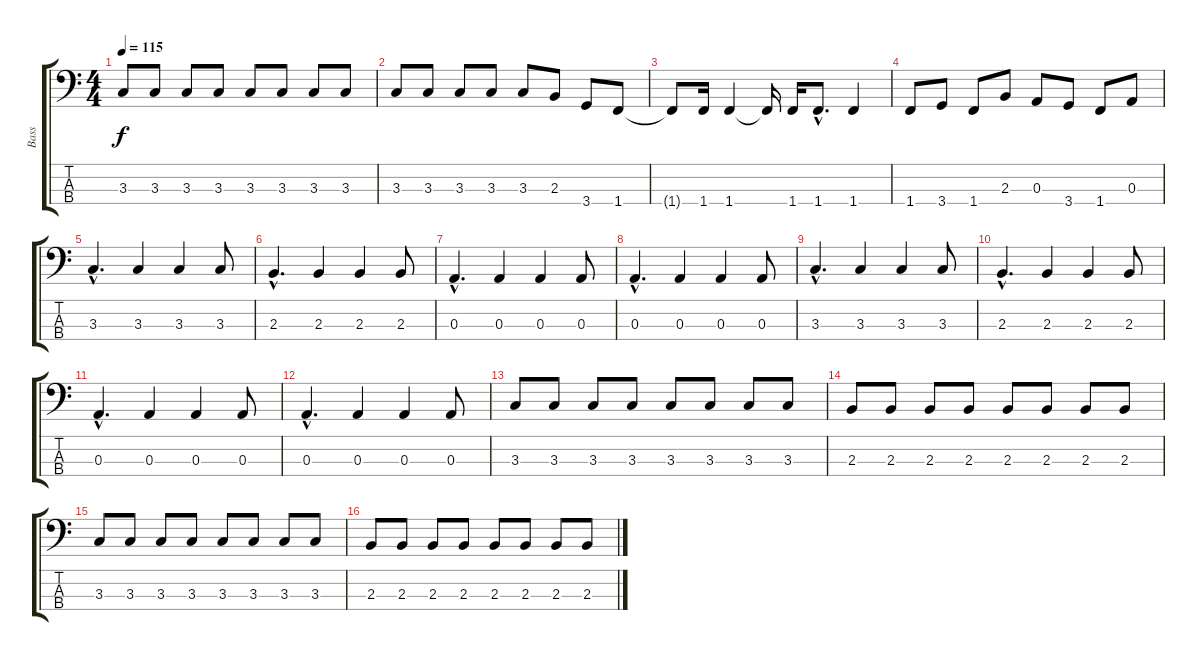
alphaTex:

\track ("Bass" "Bass") {instrument electricbasspick}
\staff {score tabs}
\tuning (G2 D2 A1 E1) {hide}
\ts (4 4)
\tempo 115
\clef f4
\ks c
3.3.8{dy f} 3.3.8 3.3.8 3.3.8 3.3.8 3.3.8 3.3.8 3.3.8 |
3.3.8 3.3.8 3.3.8 3.3.8 3.3.8 2.3.8 3.4.8 1.4.8 |
1.4{t}.8 1.4.16 1.4.4 1.4{t}.16 1.4.16 1.4{hac}.8{d} 1.4.4 |
1.4.8 3.4.8 1.4.8 2.3.8 0.3.8 3.4.8 1.4.8 0.3.8 |
3.3{hac}.4{d} 3.3.4 3.3.4 3.3.8 |
2.3{hac}.4{d} 2.3.4 2.3.4 2.3.8 |
0.3{hac}.4{d} 0.3.4 0.3.4 0.3.8 |
0.3{hac}.4{d} 0.3.4 0.3.4 0.3.8 |
3.3{hac}.4{d} 3.3.4 3.3.4 3.3.8 |
2.3{hac}.4{d} 2.3.4 2.3.4 2.3.8 |
0.3{hac}.4{d} 0.3.4 0.3.4 0.3.8 |
0.3{hac}.4{d} 0.3.4 0.3.4 0.3.8 |
3.3.8 3.3.8 3.3.8 3.3.8 3.3.8 3.3.8 3.3.8 3.3.8 |
2.3.8 2.3.8 2.3.8 2.3.8 2.3.8 2.3.8 2.3.8 2.3.8 |
3.3.8 3.3.8 3.3.8 3.3.8 3.3.8 3.3.8 3.3.8 3.3.8 |
2.3.8 2.3.8 2.3.8 2.3.8 2.3.8 2.3.8 2.3.8 2.3.8
